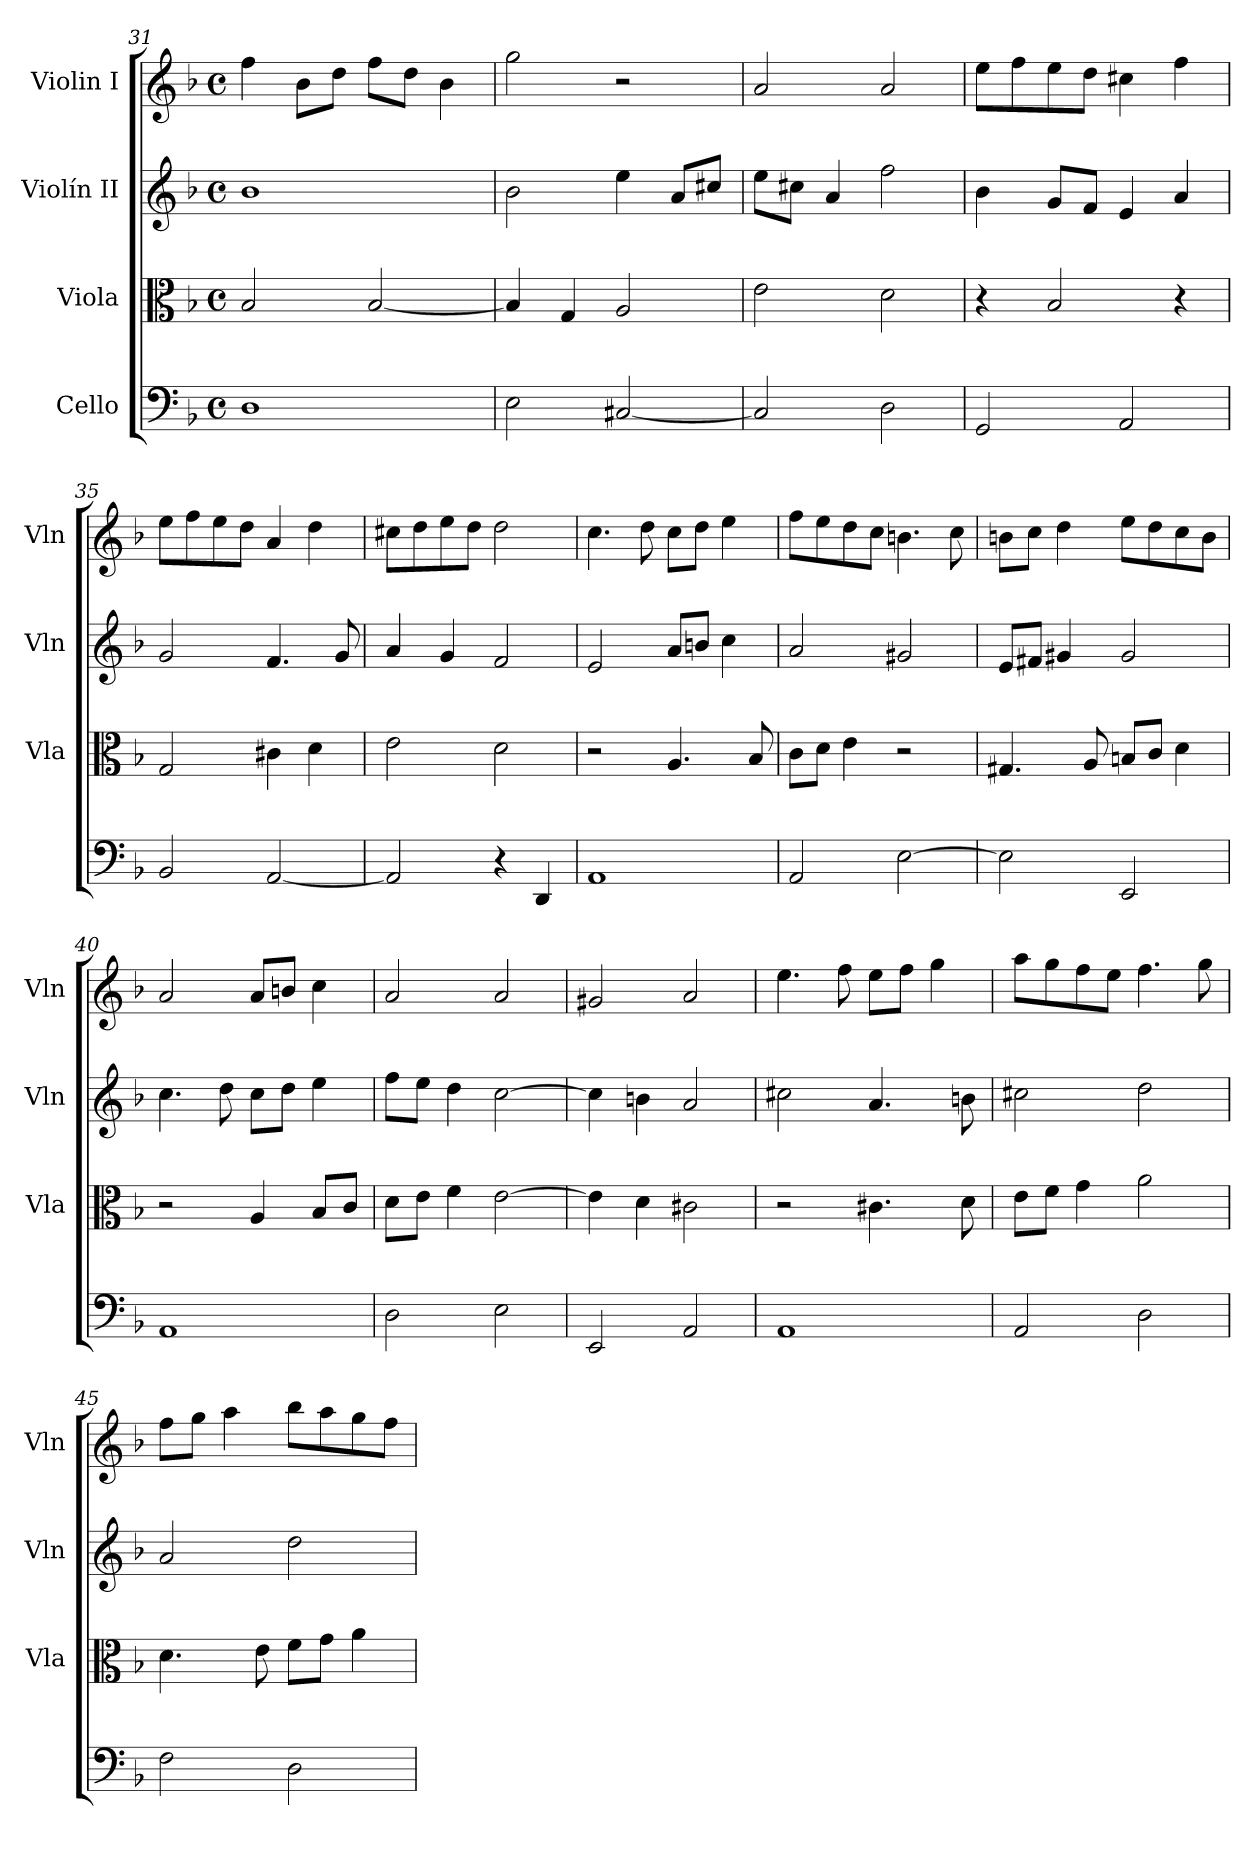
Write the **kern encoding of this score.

**kern	**kern	**kern	**kern
*part4	*part3	*part2	*part1
*staff4	*staff3	*staff2	*staff1
*I"Cello	*I"Viola	*I"Violín II	*I"Violin I
*	*I'Vla	*I'Vln	*I'Vln
!!LO:PB:g=z
*clefF4	*clefC3	*clefG2	*clefG2
*k[b-]	*k[b-]	*k[b-]	*k[b-]
*F:	*F:	*F:	*F:
*M4/4	*M4/4	*M4/4	*M4/4
*met(c)	*met(c)	*met(c)	*met(c)
=31	=31	=31	=31
1D	2B-/	1b-	4ff\
.	.	.	8b-\L
.	.	.	8dd\J
.	[2B-/	.	8ff\L
.	.	.	8dd\J
.	.	.	4b-\
=32	=32	=32	=32
2E\	4B-/]	2b-\	2gg\
.	4G/	.	.
[2C#X/	2A/	4ee\	2r
.	.	8a/L	.
.	.	8cc#X/J	.
=33	=33	=33	=33
2C#/]	2e\	8ee\L	2a/
.	.	8cc#X\J	.
.	.	4a/	.
2D\	2d\	2ff\	2a/
=34	=34	=34	=34
2GG/	4r	4b-\	8ee\L
.	.	.	8ff\
.	2B-/	8g/L	8ee\
.	.	8f/J	8dd\J
2AA/	.	4e/	4cc#X\
.	4r	4a/	4ff\
=35	=35	=35	=35
2BB-/	2G/	2g/	8ee\L
.	.	.	8ff\
.	.	.	8ee\
.	.	.	8dd\J
[2AA/	4c#X\	4.f/	4a/
.	4d\	.	4dd\
.	.	8g/	.
=36	=36	=36	=36
2AA/]	2e\	4a/	8cc#X\L
.	.	.	8dd\
.	.	4g/	8ee\
.	.	.	8dd\J
4r	2d\	2f/	2dd\
4DD/	.	.	.
!!LO:LB:g=z
=37	=37	=37	=37
1AA	2r	2e/	4.cc\
.	.	.	8dd\
.	4.A/	8a/L	8cc\L
.	.	8bn/J	8dd\J
.	.	4cc\	4ee\
.	8B-/	.	.
=38	=38	=38	=38
2AA/	8c\L	2a/	8ff\L
.	8d\J	.	8ee\
.	4e\	.	8dd\
.	.	.	8cc\J
[2E\	2r	2g#X/	4.bn\
.	.	.	8cc\
=39	=39	=39	=39
2E\]	4.G#X/	8e/L	8bn\L
.	.	8f#X/J	8cc\J
.	.	4g#X/	4dd\
.	8A/	.	.
2EE/	8Bn/L	2g#/	8ee\L
.	8c/J	.	8dd\
.	4d\	.	8cc\
.	.	.	8b\J
=40	=40	=40	=40
1AA	2r	4.cc\	2a/
.	.	8dd\	.
.	4A/	8cc\L	8a/L
.	.	8dd\J	8bn/J
.	8B-/L	4ee\	4cc\
.	8c/J	.	.
=41	=41	=41	=41
2D\	8d\L	8ff\L	2a/
.	8e\J	8ee\J	.
.	4f\	4dd\	.
2E\	[2e\	[2cc\	2a/
=42	=42	=42	=42
2EE/	4e\]	4cc\]	2g#X/
.	4d\	4bn\	.
2AA/	2c#X\	2a/	2a/
!!LO:LB:g=z
=43	=43	=43	=43
1AA	2r	2cc#X\	4.ee\
.	.	.	8ff\
.	4.c#X\	4.a/	8ee\L
.	.	.	8ff\J
.	.	.	4gg\
.	8d\	8bn\	.
=44	=44	=44	=44
2AA/	8e\L	2cc#X\	8aa\L
.	8f\J	.	8gg\
.	4g\	.	8ff\
.	.	.	8ee\J
2D\	2a\	2dd\	4.ff\
.	.	.	8gg\
=45	=45	=45	=45
2F\	4.d\	2a/	8ff\L
.	.	.	8gg\J
.	.	.	4aa\
.	8e\	.	.
2D\	8f\L	2dd\	8bb-\L
.	8g\J	.	8aa\
.	4a\	.	8gg\
.	.	.	8ff\J
=	=	=	=
*-	*-	*-	*-
